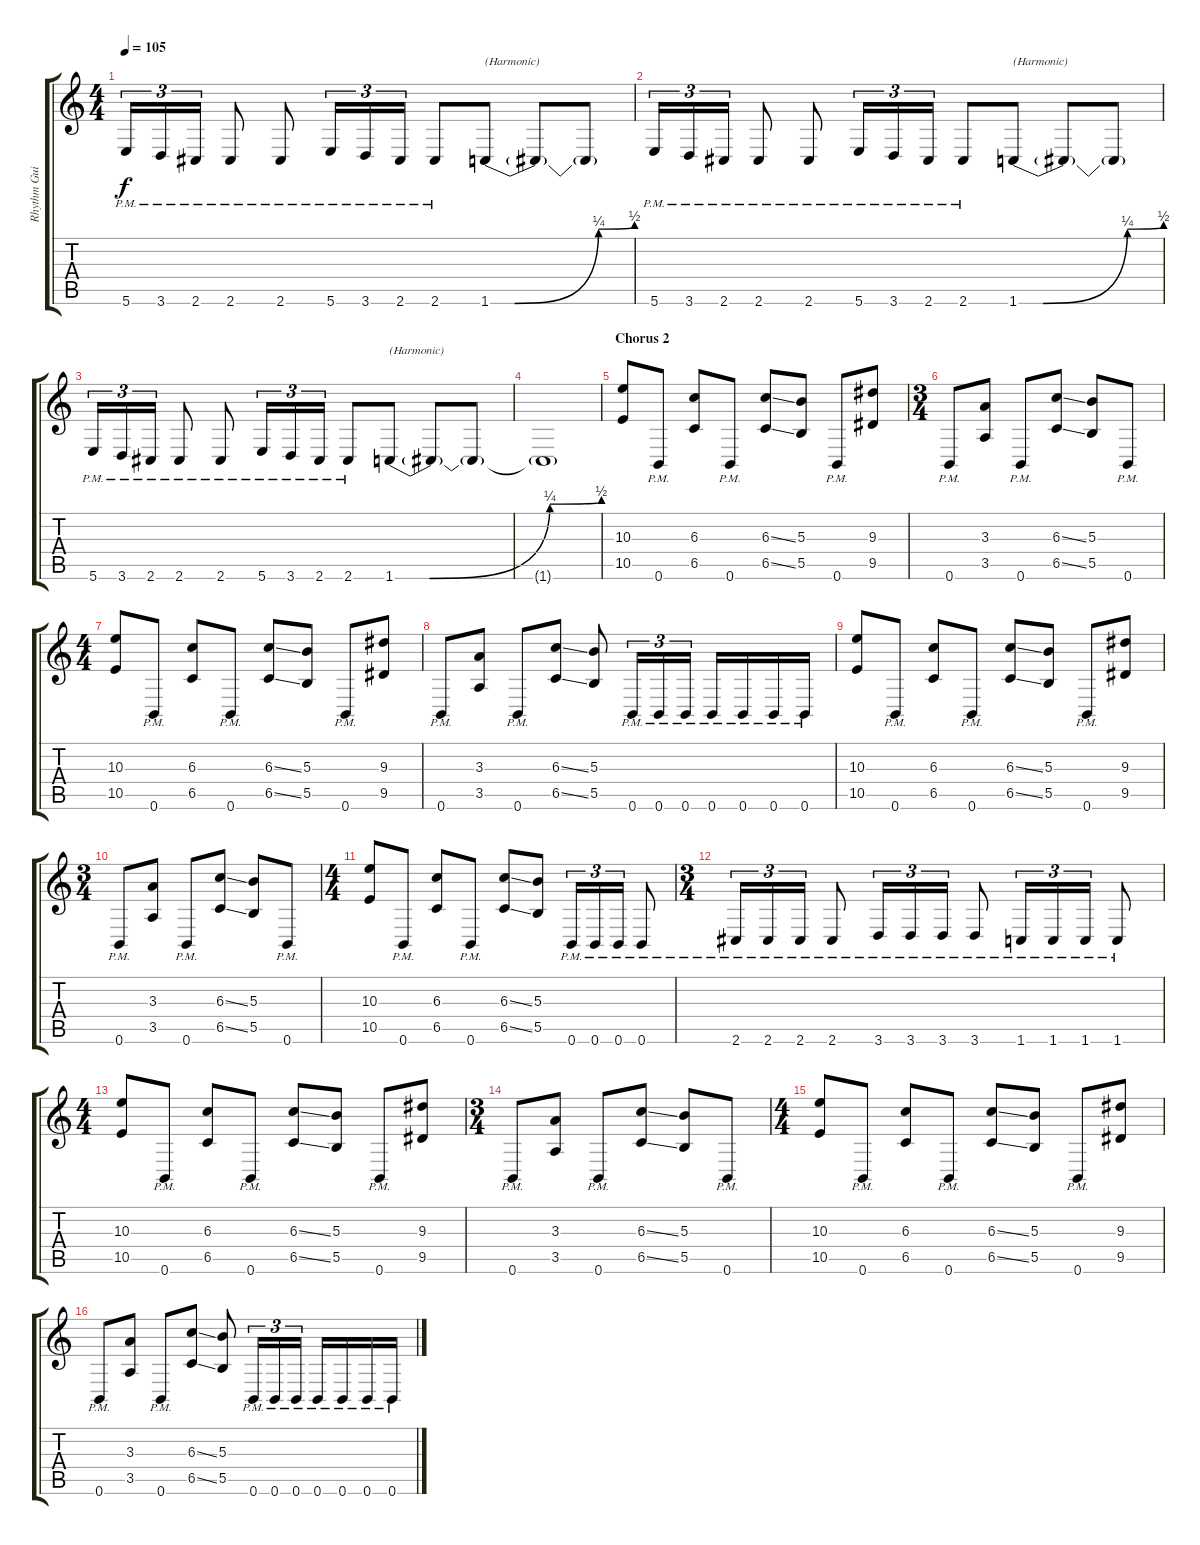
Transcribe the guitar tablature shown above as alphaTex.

\track ("Rhythm Guitar 2" "Rhythm Gui") {instrument distortionguitar}
\staff {score tabs}
\tuning (Eb4 B3 Gb3 B2 Gb2 B1) {hide}
\ts (4 4)
\tempo 105
\clef g2
\ks c
5.6{pm}.16{tu (3 2) dy f} 3.6{pm}.16{tu (3 2)} 2.6{pm}.16{tu (3 2)} 2.6{pm}.8 2.6{pm}.8 5.6{pm}.16{tu (3 2)} 3.6{pm}.16{tu (3 2)} 2.6{pm}.16{tu (3 2)} 2.6{pm}.8 1.6{be (custom 0 0 10 0 45 1 60 2)}.8{txt "(Harmonic)"} 1.6{t}.8 1.6{t}.8 |
5.6{pm}.16{tu (3 2)} 3.6{pm}.16{tu (3 2)} 2.6{pm}.16{tu (3 2)} 2.6{pm}.8 2.6{pm}.8 5.6{pm}.16{tu (3 2)} 3.6{pm}.16{tu (3 2)} 2.6{pm}.16{tu (3 2)} 2.6{pm}.8 1.6{be (custom 0 0 10 0 45 1 60 2)}.8{txt "(Harmonic)"} 1.6{t}.8 1.6{t}.8 |
5.6{pm}.16{tu (3 2)} 3.6{pm}.16{tu (3 2)} 2.6{pm}.16{tu (3 2)} 2.6{pm}.8 2.6{pm}.8 5.6{pm}.16{tu (3 2)} 3.6{pm}.16{tu (3 2)} 2.6{pm}.16{tu (3 2)} 2.6{pm}.8 1.6{be (custom 0 0 10 0 45 1 60 2)}.8{txt "(Harmonic)"} 1.6{t}.8 1.6{t}.8 |
1.6{t}.1 |
\section ("" "Chorus 2")
(10.3 10.5).8 0.6{pm}.8 (6.3 6.5).8 0.6{pm}.8 (6.3{ss} 6.5{ss}).8 (5.3 5.5).8 0.6{pm}.8 (9.3 9.5).8 |
\ts (3 4)
0.6{pm}.8 (3.3 3.5).8 0.6{pm}.8 (6.3{ss} 6.5{ss}).8 (5.3 5.5).8 0.6{pm}.8 |
\ts (4 4)
(10.3 10.5).8 0.6{pm}.8 (6.3 6.5).8 0.6{pm}.8 (6.3{ss} 6.5{ss}).8 (5.3 5.5).8 0.6{pm}.8 (9.3 9.5).8 |
0.6{pm}.8 (3.3 3.5).8 0.6{pm}.8 (6.3{ss} 6.5{ss}).8 (5.3 5.5).8 0.6{pm}.16{tu (3 2)} 0.6{pm}.16{tu (3 2)} 0.6{pm}.16{tu (3 2)} 0.6{pm}.16 0.6{pm}.16 0.6{pm}.16 0.6{pm}.16 |
(10.3 10.5).8 0.6{pm}.8 (6.3 6.5).8 0.6{pm}.8 (6.3{ss} 6.5{ss}).8 (5.3 5.5).8 0.6{pm}.8 (9.3 9.5).8 |
\ts (3 4)
0.6{pm}.8 (3.3 3.5).8 0.6{pm}.8 (6.3{ss} 6.5{ss}).8 (5.3 5.5).8 0.6{pm}.8 |
\ts (4 4)
(10.3 10.5).8 0.6{pm}.8 (6.3 6.5).8 0.6{pm}.8 (6.3{ss} 6.5{ss}).8 (5.3 5.5).8 0.6{pm}.16{tu (3 2)} 0.6{pm}.16{tu (3 2)} 0.6{pm}.16{tu (3 2)} 0.6{pm}.8 |
\ts (3 4)
2.6{pm}.16{tu (3 2)} 2.6{pm}.16{tu (3 2)} 2.6{pm}.16{tu (3 2)} 2.6{pm}.8 3.6{pm}.16{tu (3 2)} 3.6{pm}.16{tu (3 2)} 3.6{pm}.16{tu (3 2)} 3.6{pm}.8 1.6{pm}.16{tu (3 2)} 1.6{pm}.16{tu (3 2)} 1.6{pm}.16{tu (3 2)} 1.6{pm}.8 |
\ts (4 4)
(10.3 10.5).8 0.6{pm}.8 (6.3 6.5).8 0.6{pm}.8 (6.3{ss} 6.5{ss}).8 (5.3 5.5).8 0.6{pm}.8 (9.3 9.5).8 |
\ts (3 4)
0.6{pm}.8 (3.3 3.5).8 0.6{pm}.8 (6.3{ss} 6.5{ss}).8 (5.3 5.5).8 0.6{pm}.8 |
\ts (4 4)
(10.3 10.5).8 0.6{pm}.8 (6.3 6.5).8 0.6{pm}.8 (6.3{ss} 6.5{ss}).8 (5.3 5.5).8 0.6{pm}.8 (9.3 9.5).8 |
0.6{pm}.8 (3.3 3.5).8 0.6{pm}.8 (6.3{ss} 6.5{ss}).8 (5.3 5.5).8 0.6{pm}.16{tu (3 2)} 0.6{pm}.16{tu (3 2)} 0.6{pm}.16{tu (3 2)} 0.6{pm}.16 0.6{pm}.16 0.6{pm}.16 0.6{pm}.16
